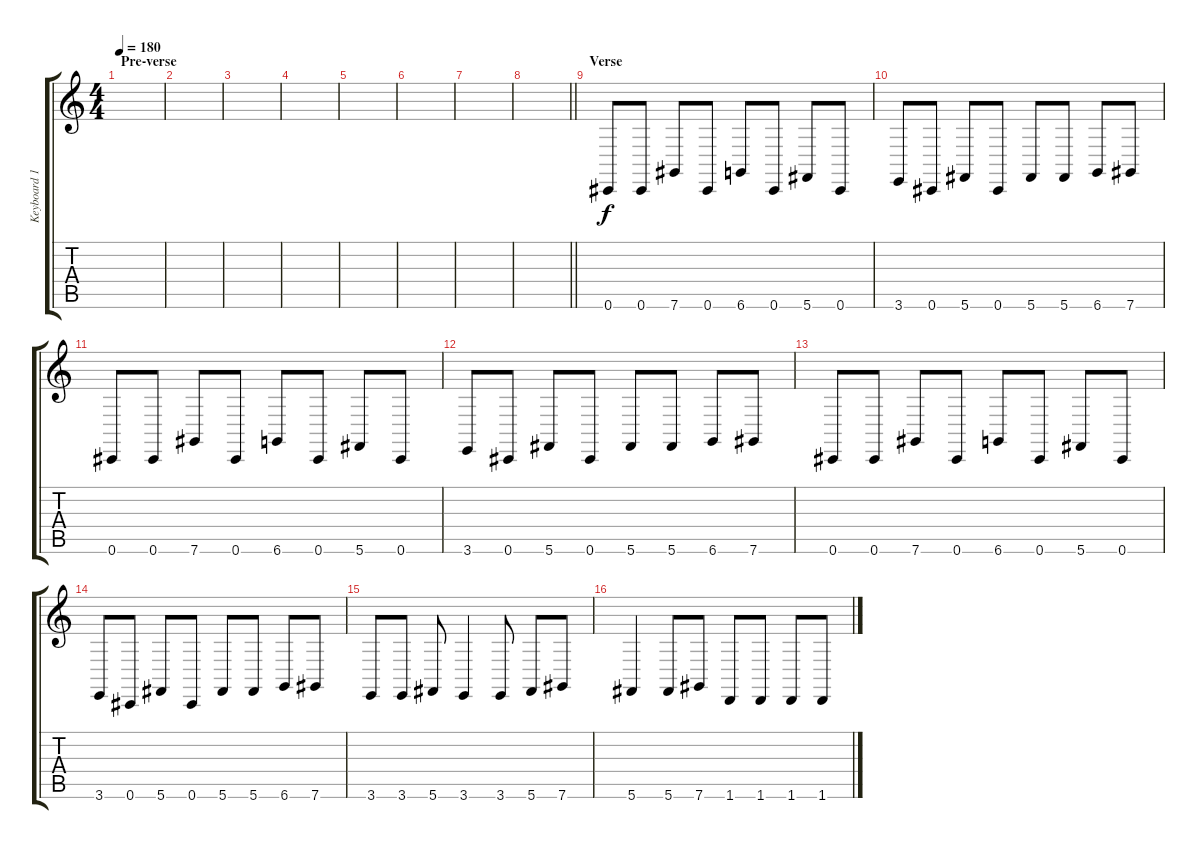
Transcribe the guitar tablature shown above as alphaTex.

\track ("Keyboard 1" "Keyboard 1") {instrument lead2sawtooth}
\staff {score tabs}
\tuning (Eb4 Bb3 Gb3 Db3 Ab2 Db2) {hide}
\ts (4 4)
\section ("" "Pre-verse")
\tempo 180
\clef g2
\ks c
|
|
|
|
|
|
|
\barLineRight lightlight
|
\section ("" "Verse")
0.6.8{instrument lead2sawtooth} 0.6.8 7.6.8 0.6.8 6.6.8 0.6.8 5.6.8 0.6.8 |
3.6.8 0.6.8 5.6.8 0.6.8 5.6.8 5.6.8 6.6.8 7.6.8 |
0.6.8 0.6.8 7.6.8 0.6.8 6.6.8 0.6.8 5.6.8 0.6.8 |
3.6.8 0.6.8 5.6.8 0.6.8 5.6.8 5.6.8 6.6.8 7.6.8 |
0.6.8 0.6.8 7.6.8 0.6.8 6.6.8 0.6.8 5.6.8 0.6.8 |
3.6.8 0.6.8 5.6.8 0.6.8 5.6.8 5.6.8 6.6.8 7.6.8 |
3.6.8 3.6.8 5.6.8 3.6.4 3.6.8 5.6.8 7.6.8 |
5.6.4 5.6.8 7.6.8 1.6.8 1.6.8 1.6.8 1.6.8
